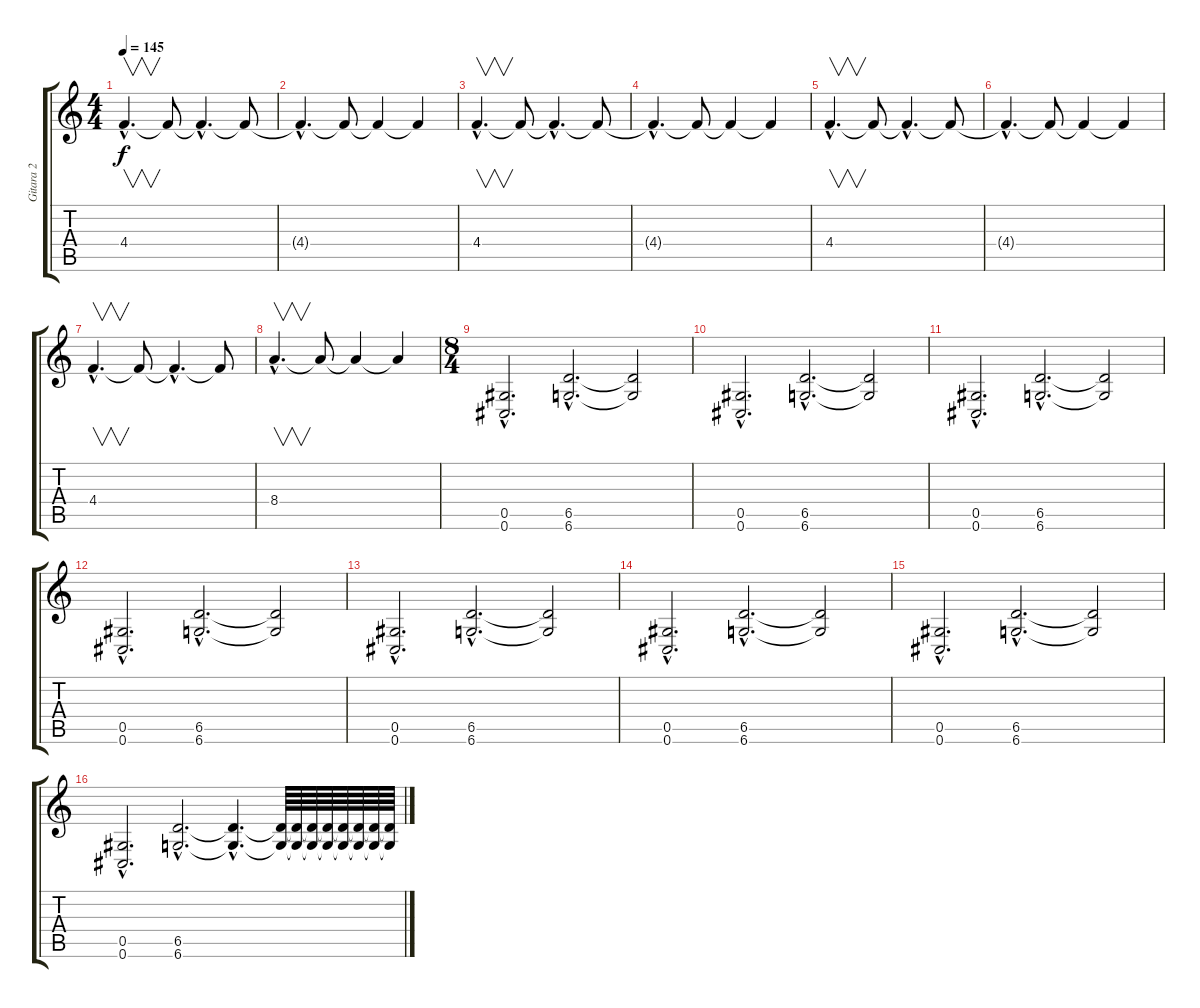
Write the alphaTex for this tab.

\track ("Gitara 2" "Gitara 2") {instrument distortionguitar}
\staff {score tabs}
\tuning (Eb4 Bb3 Gb3 Db3 Ab2 Db2) {hide}
\ts (4 4)
\tempo 145
\clef g2
\ks c
4.4{hac}.4{v d dy f volume 16 instrument stringensemble1} 4.4{t}.8 4.4{hac t}.4{d} 4.4{t}.8 |
4.4{hac t}.4{d} 4.4{t}.8 4.4{t}.4 4.4{t}.4 |
4.4{hac}.4{v d volume 9 instrument stringensemble1} 4.4{t}.8 4.4{hac t}.4{d} 4.4{t}.8 |
4.4{hac t}.4{d} 4.4{t}.8 4.4{t}.4 4.4{t}.4 |
4.4{hac}.4{v d volume 16 instrument stringensemble1} 4.4{t}.8 4.4{hac t}.4{d} 4.4{t}.8 |
4.4{hac t}.4{d} 4.4{t}.8 4.4{t}.4 4.4{t}.4 |
4.4{hac}.4{v d volume 9 instrument stringensemble1} 4.4{t}.8 4.4{hac t}.4{d} 4.4{t}.8 |
8.4{hac}.4{v d volume 14 instrument stringensemble1} 8.4{t}.8 8.4{t}.4 8.4{t}.4{volume 16 instrument distortionguitar} |
\ts (8 4)
(0.5{hac} 0.6{hac}).2{d} (6.5{hac} 6.6{hac}).2{d} (6.5{t} 6.6{t}).2 |
(0.5{hac} 0.6{hac}).2{d} (6.5{hac} 6.6{hac}).2{d} (6.5{t} 6.6{t}).2 |
(0.5{hac} 0.6{hac}).2{d} (6.5{hac} 6.6{hac}).2{d} (6.5{t} 6.6{t}).2 |
(0.5{hac} 0.6{hac}).2{d} (6.5{hac} 6.6{hac}).2{d} (6.5{t} 6.6{t}).2 |
(0.5{hac} 0.6{hac}).2{d} (6.5{hac} 6.6{hac}).2{d} (6.5{t} 6.6{t}).2 |
(0.5{hac} 0.6{hac}).2{d} (6.5{hac} 6.6{hac}).2{d} (6.5{t} 6.6{t}).2 |
(0.5{hac} 0.6{hac}).2{d} (6.5{hac} 6.6{hac}).2{d} (6.5{t} 6.6{t}).2 |
(0.5{hac} 0.6{hac}).2{d} (6.5{hac} 6.6{hac}).2{d} (6.5{hac t} 6.6{hac t}).4{d} (6.5{t} 6.6{t}).64 (6.5{t} 6.6{t}).64 (6.5{t} 6.6{t}).64 (6.5{t} 6.6{t}).64 (6.5{t} 6.6{t}).64 (6.5{t} 6.6{t}).64 (6.5{t} 6.6{t}).64 (6.5{t} 6.6{t}).64{volume 8 instrument stringensemble1}
